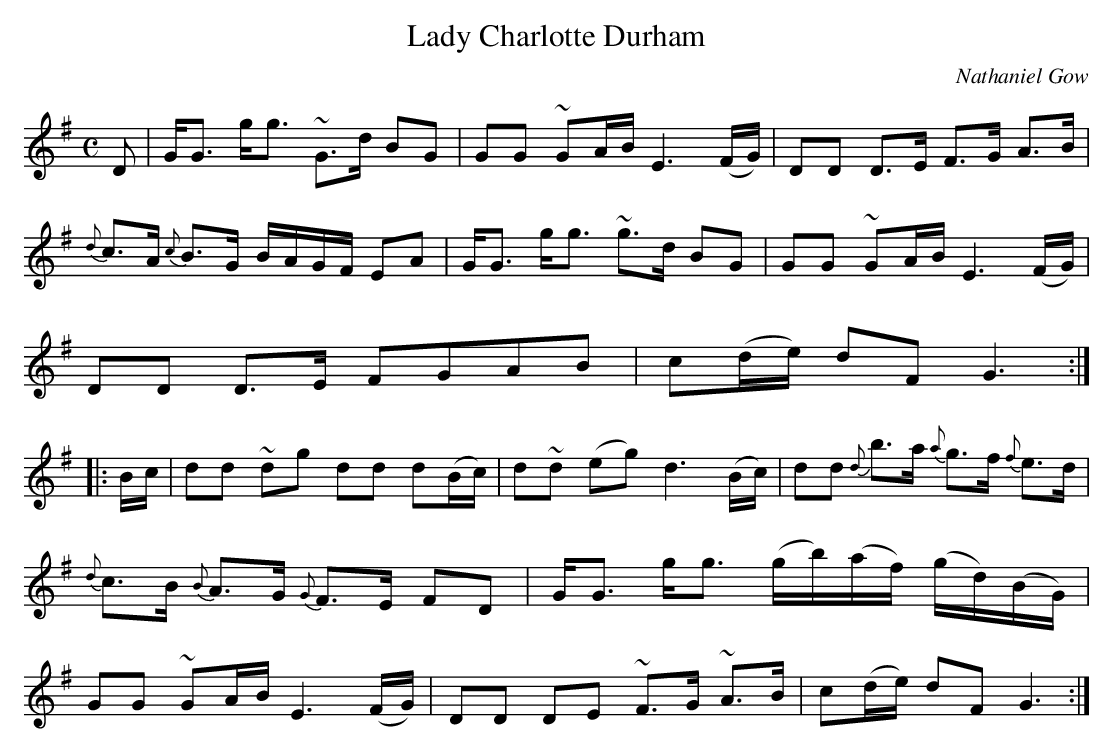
X:1
T:Lady Charlotte Durham
C:Nathaniel Gow
M:C
L:1/8
K:G
D|G<G g<g ~G>d BG|GG ~GA/B/ E3 (F/G/)|DD D>E F>G A>B|
{d}c>A {c}B>G B/A/G/F/ EA|G<G g<g ~g>d BG|GG ~GA/B/ E3 (F/G/)|
DD D>E FGAB|c(d/e/) dF G3:|
|:B/c/|dd ~dg dd d(B/c/)|d~d (eg) d3 (B/c/)|dd {d}b>a {a}g>f {f}e>d|
{d}c>B {B}A>G {G}F>E FD|G<G g<g (g/b/)(a/f/) (g/d/)(B/G/)|
GG ~GA/B/ E3 (F/G/)|DD DE ~F>G ~A>B|c(d/e/) dF G3:|
